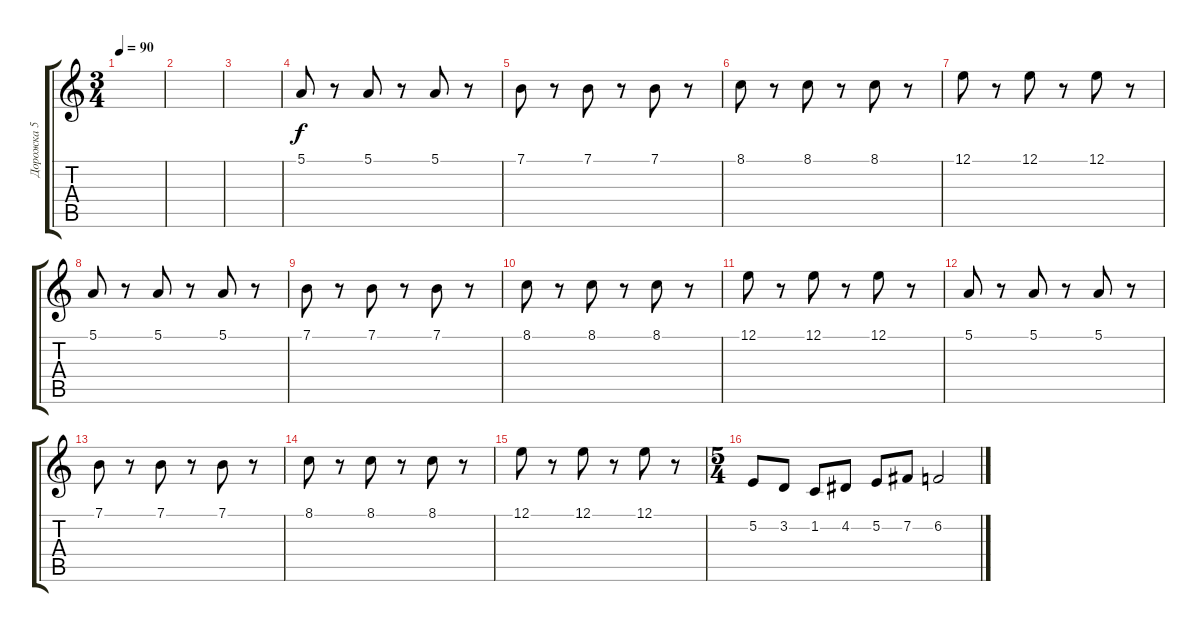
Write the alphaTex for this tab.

\track ("Дорожка 5" "Дорожка 5") {instrument tremolostrings}
\staff {score tabs}
\tuning (E4 B3 G3 D3 A2 E2) {hide}
\ts (3 4)
\tempo 90
\clef g2
\ks c
|
|
|
5.1.8 r.8 5.1.8 r.8 5.1.8 r.8 |
7.1.8 r.8 7.1.8 r.8 7.1.8 r.8 |
8.1.8 r.8 8.1.8 r.8 8.1.8 r.8 |
12.1.8 r.8 12.1.8 r.8 12.1.8 r.8 |
5.1.8 r.8 5.1.8 r.8 5.1.8 r.8 |
7.1.8 r.8 7.1.8 r.8 7.1.8 r.8 |
8.1.8 r.8 8.1.8 r.8 8.1.8 r.8 |
12.1.8 r.8 12.1.8 r.8 12.1.8 r.8 |
5.1.8 r.8 5.1.8 r.8 5.1.8 r.8 |
7.1.8 r.8 7.1.8 r.8 7.1.8 r.8 |
8.1.8 r.8 8.1.8 r.8 8.1.8 r.8 |
12.1.8 r.8 12.1.8 r.8 12.1.8 r.8 |
\ts (5 4)
5.2.8 3.2.8 1.2.8 4.2.8 5.2.8 7.2.8 6.2.2
